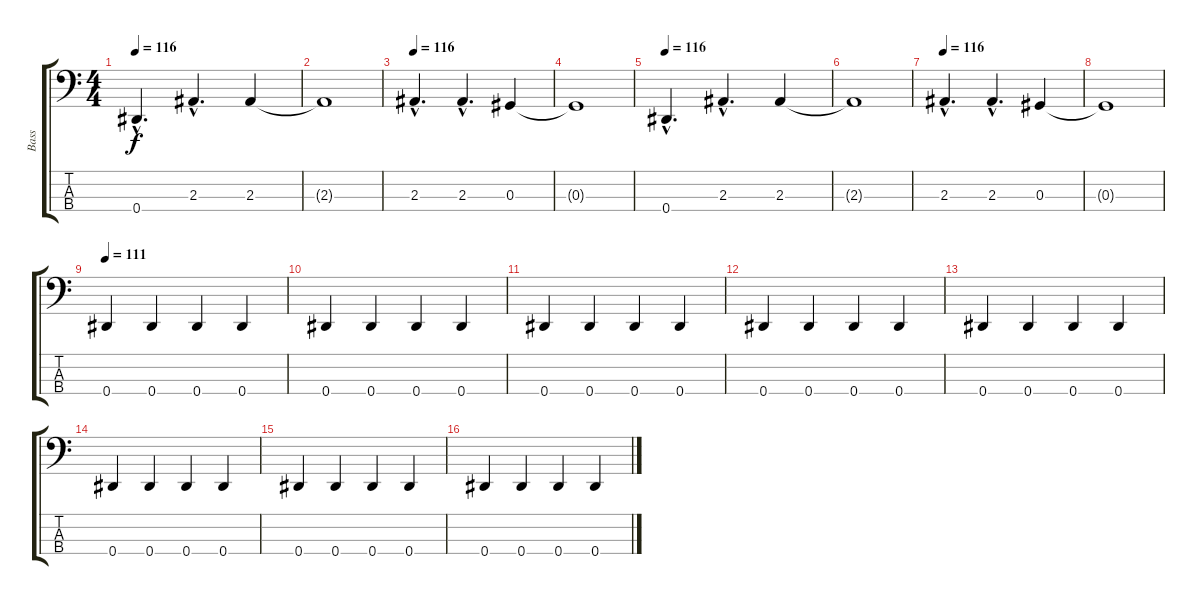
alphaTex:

\track ("Bass" "Bass") {instrument electricbassfinger}
\staff {score tabs}
\tuning (Gb2 Db2 Ab1 Eb1) {hide}
\ts (4 4)
\tempo 116
\clef f4
\ks c
0.4{hac}.4{d dy f} 2.3{hac}.4{d} 2.3.4 |
2.3{t}.1 |
\tempo 116
2.3{hac}.4{d} 2.3{hac}.4{d} 0.3.4 |
0.3{t}.1 |
\tempo 116
0.4{hac}.4{d} 2.3{hac}.4{d} 2.3.4 |
2.3{t}.1 |
\tempo 116
2.3{hac}.4{d} 2.3{hac}.4{d} 0.3.4 |
0.3{t}.1 |
\tempo 111
0.4.4 0.4.4 0.4.4 0.4.4 |
0.4.4 0.4.4 0.4.4 0.4.4 |
0.4.4 0.4.4 0.4.4 0.4.4 |
0.4.4 0.4.4 0.4.4 0.4.4 |
0.4.4 0.4.4 0.4.4 0.4.4 |
0.4.4 0.4.4 0.4.4 0.4.4 |
0.4.4 0.4.4 0.4.4 0.4.4 |
0.4.4 0.4.4 0.4.4 0.4.4
